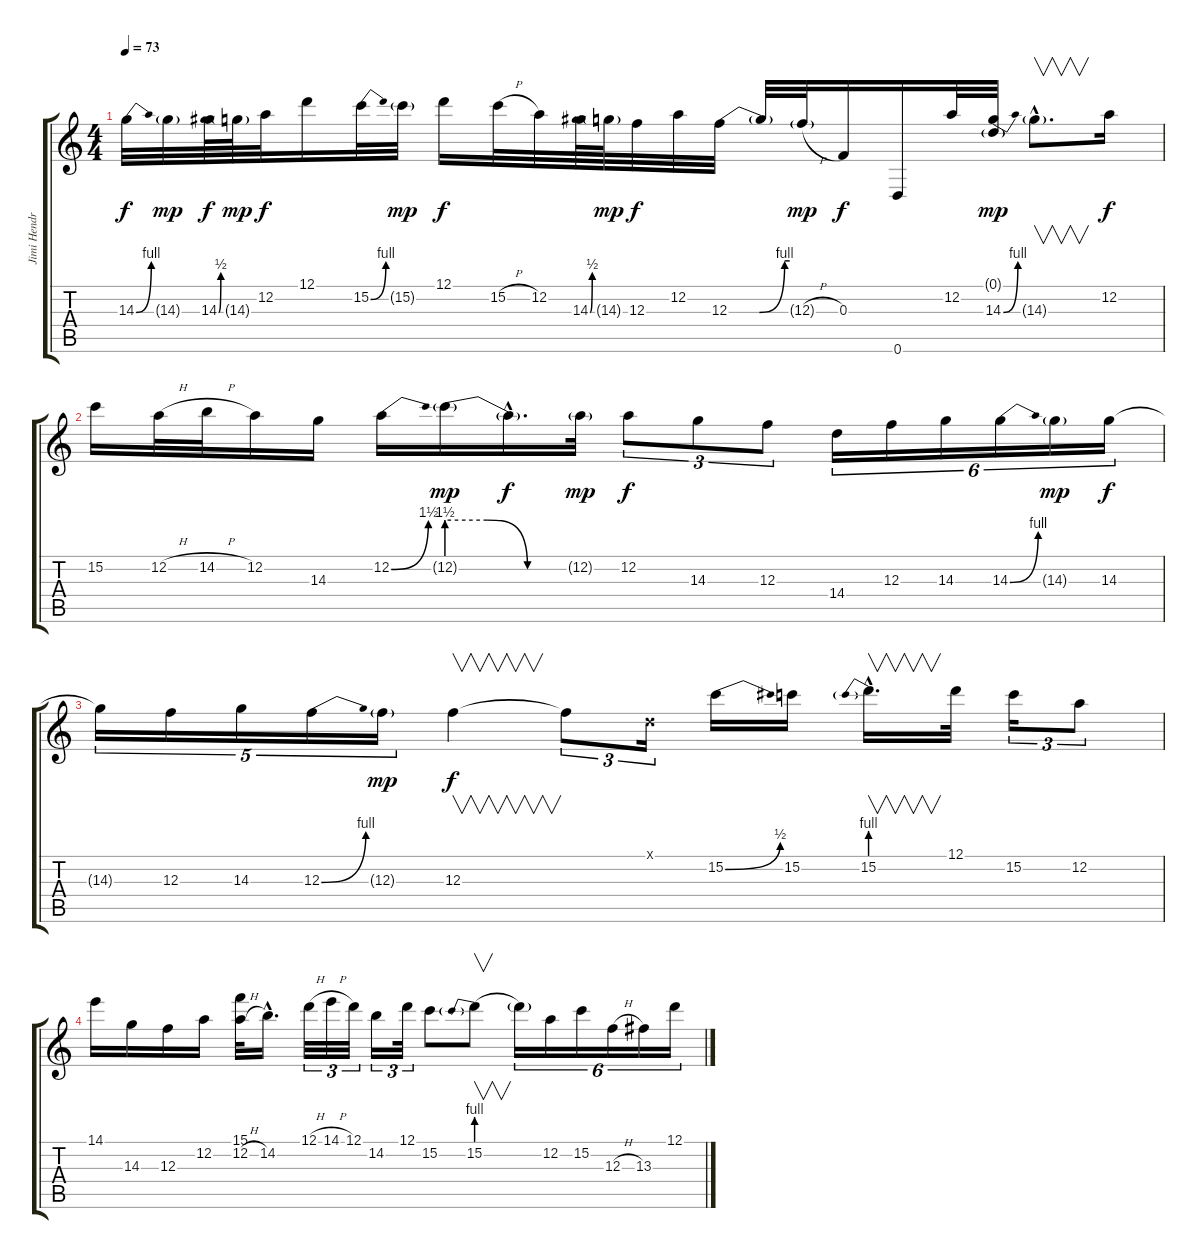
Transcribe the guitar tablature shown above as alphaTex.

\track ("Jimi Hendrix" "Jimi Hendr") {instrument overdrivenguitar}
\staff {score tabs}
\tuning (D4 A3 F3 C3 G2 D2) {hide}
\ts (4 4)
\tempo 73
\clef g2
\ks c
14.3{be (bend 0 0 60 4)}.32{dy f} 14.3{g}.32{dy mp} 14.3{be (bend 0 0 60 2)}.64{dy f} 14.3{g}.64{dy mp} 12.2.32{dy f} 12.1.16 15.2{be (bend 0 0 60 4)}.32 15.2{g}.32{dy mp} 12.1.16{dy f} 15.2{h}.32 12.2.32 14.3{be (bend 0 0 60 2)}.64 14.3{g}.64{dy mp} 12.3.32{dy f} 12.2.32 12.3{be (custom 0 0 30 0 55 4 60 4)}.32 12.3{t}.32 12.3{h g}.32{dy mp} 0.3.16{dy f} 0.6.16 12.2.32 (0.1{g} 14.3{be (bend 0 0 60 4)}).32{dy mp} 14.3{g hac}.8{v d} 12.2.16{dy f} |
15.2.16 12.2{h}.32 14.2{h}.32 12.2.16 14.3.16 12.2{be (bend 0 0 60 6)}.16 12.2{be (custom 0 6 20 6 40 0 60 0) g}.16{dy mp} 12.2{hac t}.16{d dy f} 12.2{g}.32{dy mp} 12.2.8{tu (3 2) dy f} 14.3.8{tu (3 2)} 12.3.8{tu (3 2)} 14.4.16{tu (6 4)} 12.3.16{tu (6 4)} 14.3.16{tu (6 4)} 14.3{be (bend 0 0 60 4)}.16{tu (6 4)} 14.3{g}.16{tu (6 4) dy mp} 14.3.16{tu (6 4) dy f} |
14.3{t}.16{tu (5 4)} 12.3.16{tu (5 4)} 14.3.16{tu (5 4)} 12.3{be (bend 0 0 60 4)}.16{tu (5 4)} 12.3{g}.16{tu (5 4) dy mp} 12.3.4{v dy f} 12.3{t}.8{tu (3 2)} 0.1{x}.16{tu (3 2)} 15.2{be (bend 0 0 60 2)}.16 15.2.16 15.2{be (prebend 0 4 60 4) hac}.16{v d} 12.1.32 15.2.16{tu (3 2)} 12.2.8{tu (3 2)} |
14.1.16 14.3.16 12.3.16 12.2.16 (15.1 12.2{h}).32 14.2{hac}.16{d} 12.1{h}.32{tu (3 2)} 14.1{h}.32{tu (3 2)} 12.1.32{tu (3 2)} 14.2.16{tu (3 2)} 12.1.32{tu (3 2)} 15.2.8 15.2{be (prebend 0 4 60 4)}.8{v} 15.2{t}.16{tu (6 4)} 12.2.16{tu (6 4)} 15.2.16{tu (6 4)} 12.3{h}.16{tu (6 4)} 13.3.16{tu (6 4)} 12.1.16{tu (6 4)}
